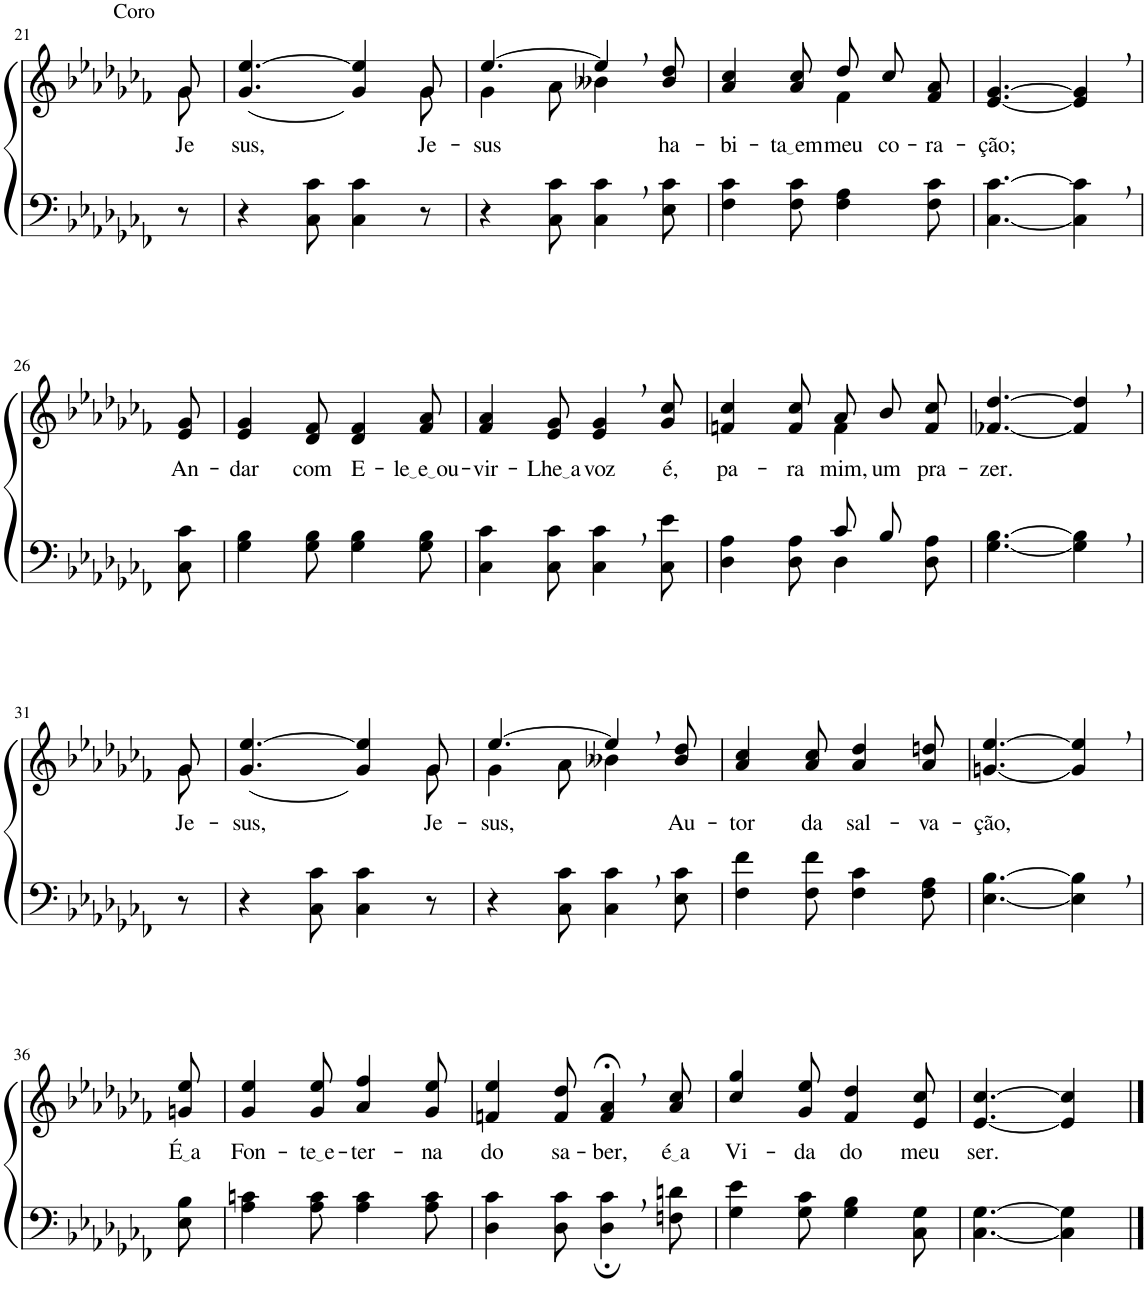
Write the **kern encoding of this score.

**kern	**kern	**text
*part2	*part1	*part1
*staff2	*staff1	*staff1
*I"Parte III e IV	*I"Parte I e II	*
!!LO:PB:g=z
*clefF4	*clefG2	*
*Trd2c3	*Trd2c3	*
*k[b-e-a-d-g-c-f-]	*k[b-e-a-d-g-c-f-]	*
*M6/8	*M6/8	*
=21	=21	=21
*	*^	*
!	!LO:TX:a:t=Coro	!	!
!	!	!	!LO:LY:b
8r	8g-/	8g-\	Je-
=22	=22	=22	=22
!	!	!	!LO:LY:b
4r	[4.g-/ [4.ee-/	8ryy	-sus,
*	*v	*v	*
8C-\ 8c-\	.	.
4C-\ 4c-\	4g-/] 4ee-/]	.
*	*^	*
!	!	!	!LO:LY:b
8r	8g-/	8g-\	Je-
=23	=23	=23	=23
!	!	!	!LO:LY:b
4r	[4.ee-/	4g-\	-sus
8C-\ 8c-\	.	8a-\	.
4C-\, 4c-\,	4ee-,/]	4b--X\	.
!	!	!	!LO:LY:b
8E-\ 8c-\	8b--/ 8dd-/	8ryy	ha-
=24	=24	=24	=24
!	!	!	!LO:LY:b
4F-\ 4c-\	4a-/ 4cc-/	4.ryy	-bi-
!	!	!	!LO:LY:b
8F-\ 8c-\	8a-/ 8cc-/	.	ta em
!	!	!	!LO:LY:b
4F-\ 4A-\	8dd-\L	4f-\	meu
!	!	!	!LO:LY:b
.	8cc-\	.	co-
!	!	!	!LO:LY:b
8F-\ 8c-\	8f-\ 8a-\J	8ryy	-ra-
=25	=25	=25	=25
!	!	!	!LO:LY:b
*	*v	*v	*
[4.C-\ [4.c-\	[4.e-/ [4.g-/	-ção;
4C-\], 4c-\],	4e-/], 4g-/],	.
!!LO:LB:g=z
=26	=26	=26
!	!	!LO:LY:b
8C-\ 8c-\	8e-/ 8g-/	An-
=27	=27	=27
!	!	!LO:LY:b
4G-\ 4B-\	4e-/ 4g-/	-dar
!	!	!LO:LY:b
8G-\ 8B-\	8d-/ 8f-/	com
!	!	!LO:LY:b
4G-\ 4B-\	4d-/ 4f-/	E-
!	!	!LO:LY:b
8G-\ 8B-\	8f-/ 8a-/	le e ou
=28	=28	=28
!	!	!LO:LY:b
4C-\ 4c-\	4f-/ 4a-/	-vir-
!	!	!LO:LY:b
8C-\ 8c-\	8e-/ 8g-/	Lhe a
!	!	!LO:LY:b
4C-\, 4c-\,	4e-/, 4g-/,	voz
!	!	!LO:LY:b
8C-\ 8e-\	8g-/ 8cc-/	é,
=29	=29	=29
*^	*	*
!	!	!	!LO:LY:b
*	*	*^	*
4.ryy	4D-\ 4A-\	4fn/ 4cc-/	4.ryy	pa-
!	!	!	!	!LO:LY:b
.	8D-\ 8A-\	8f/ 8cc-/	.	-ra
!	!	!	!	!LO:LY:b
8c-/L	4D-\	8a-\L	4f\	mim,
!	!	!	!	!LO:LY:b
8B-/J	.	8b-\	.	um
!	!	!	!	!LO:LY:b
8ryy	8D-\ 8A-\	8f\ 8cc-\J	8ryy	pra-
=30	=30	=30	=30	=30
!	!	!	!	!LO:LY:b
*v	*v	*	*	*
*	*v	*v	*
[4.G-\ [4.B-\	[4.f-X/ [4.dd-/	-zer.
4G-\], 4B-\],	4f-/], 4dd-/],	.
!!LO:LB:g=z
=31	=31	=31
!	!	!LO:LY:b
*	*^	*
8r	8g-\	8g-/	Je-
=32	=32	=32	=32
!	!	!	!LO:LY:b
4r	[4.g-/ [4.ee-/	8ryy	-sus,
*	*v	*v	*
8C-\ 8c-\	.	.
4C-\ 4c-\	4g-/] 4ee-/]	.
*	*^	*
!	!	!	!LO:LY:b
8r	8g-/	8g-\	Je-
=33	=33	=33	=33
!	!	!	!LO:LY:b
4r	[4.ee-/	4g-\	-sus,
8C-\ 8c-\	.	8a-\	.
4C-\, 4c-\,	4ee-,/]	4b--X\	.
!	!	!	!LO:LY:b
8E-\ 8c-\	8b--/ 8dd-/	8ryy	Au-
=34	=34	=34	=34
!	!	!	!LO:LY:b
*	*v	*v	*
4F-\ 4f-\	4a-/ 4cc-/	-tor
!	!	!LO:LY:b
8F-\ 8f-\	8a-/ 8cc-/	da
!	!	!LO:LY:b
4F-\ 4c-\	4a-/ 4dd-/	sal-
!	!	!LO:LY:b
8F-\ 8A-\	8a-/ 8ddn/	-va-
=35	=35	=35
!	!	!LO:LY:b
[4.E-\ [4.B-\	[4.gn/ [4.ee-/	-ção,
4E-\], 4B-\],	4g/], 4ee-/],	.
!!LO:LB:g=z
=36	=36	=36
!	!	!LO:LY:b
8E-\ 8B-\	8gn/ 8ee-/	É a
=37	=37	=37
!	!	!LO:LY:b
4A-\ 4cn\	4g-/ 4ee-/	Fon-
!	!	!LO:LY:b
8A-\ 8c\	8g-/ 8ee-/	te e
!	!	!LO:LY:b
4A-\ 4c\	4a-/ 4ff-/	-ter-
!	!	!LO:LY:b
8A-\ 8c\	8g-/ 8ee-/	-na
=38	=38	=38
!	!	!LO:LY:b
4D-\ 4c-\	4fn/ 4ee-/	do
!	!	!LO:LY:b
8D-\ 8c-\	8f/ 8dd-/	sa-
!	!	!LO:LY:b
4D-\;, 4c-\;,	4f/;<, 4a-/;<,	-ber,
!	!	!LO:LY:b
8Fn\ 8dn\	8a-/ 8cc-/	é a
=39	=39	=39
!	!	!LO:LY:b
4G-\ 4e-\	4cc-/ 4gg-/	Vi-
!	!	!LO:LY:b
8G-\ 8c-\	8g-/ 8ee-/	-da
!	!	!LO:LY:b
4G-\ 4B-\	4f-/ 4dd-/	do
!	!	!LO:LY:b
8C-\ 8G-\	8e-/ 8cc-/	meu
=40	=40	=40
!	!	!LO:LY:b
[4.C-\ [4.G-\	[4.e-/ [4.cc-/	ser.
4C-\] 4G-\]	4e-/] 4cc-/]	.
==	==	==
*-	*-	*-
